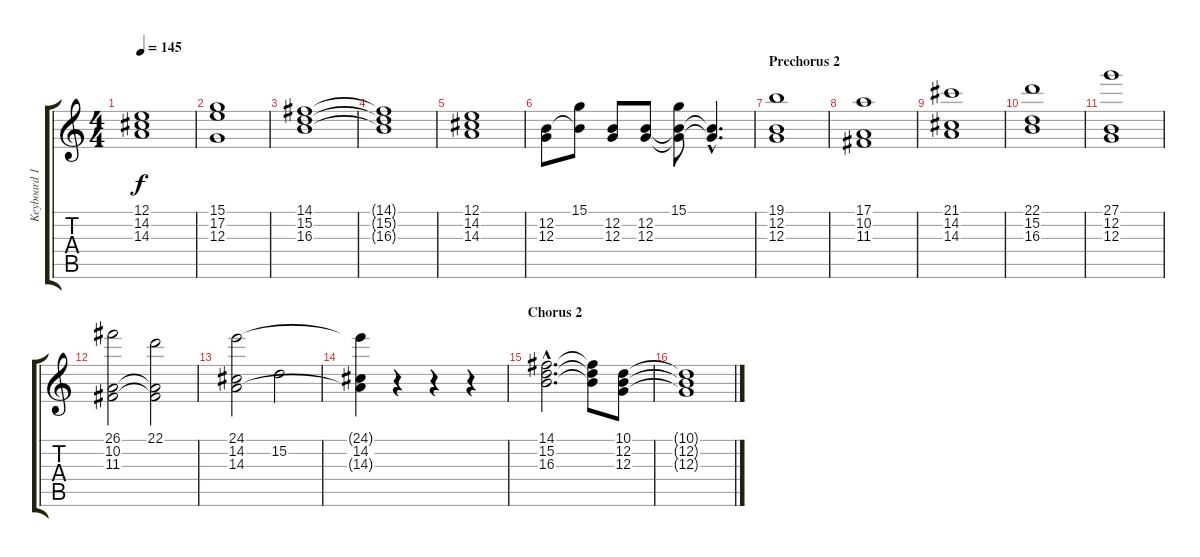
\track ("Keyboard 1" "Keyboard 1") {instrument stringensemble1}
\staff {score tabs}
\tuning (E4 B3 G3 D3 A2 E2) {hide}
\ts (4 4)
\tempo 145
\clef g2
\ks c
(12.1 14.2 14.3).1{dy f} |
(15.1 17.2 12.3).1 |
(14.1 15.2 16.3).1 |
(14.1{t} 15.2{t} 16.3{t}).1 |
(12.1 14.2 14.3).1 |
(12.2 12.3).8 (15.1 12.2{t}).8 (12.2 12.3).8 (12.2 12.3).8 (15.1 12.2{t} 12.3{t}).8 (12.2{hac t} 12.3{hac t}).4{d} |
\section ("" "Prechorus 2")
(19.1 12.2 12.3).1 |
(17.1 10.2 11.3).1 |
(21.1 14.2 14.3).1 |
(22.1 15.2 16.3).1 |
(27.1 12.2 12.3).1 |
(26.1 10.2 11.3).2 (22.1 10.2{t} 11.3{t}).2 |
(24.1 14.2 14.3).2 15.2.2 |
(24.1{t} 14.2 14.3{t}).4 r.4 r.4 r.4 |
\section ("" "Chorus 2")
(14.1{hac} 15.2{hac} 16.3{hac}).2{d} (14.1{t} 15.2{t} 16.3{t}).8 (10.1 12.2 12.3).8 |
(10.1{t} 12.2{t} 12.3{t}).1
